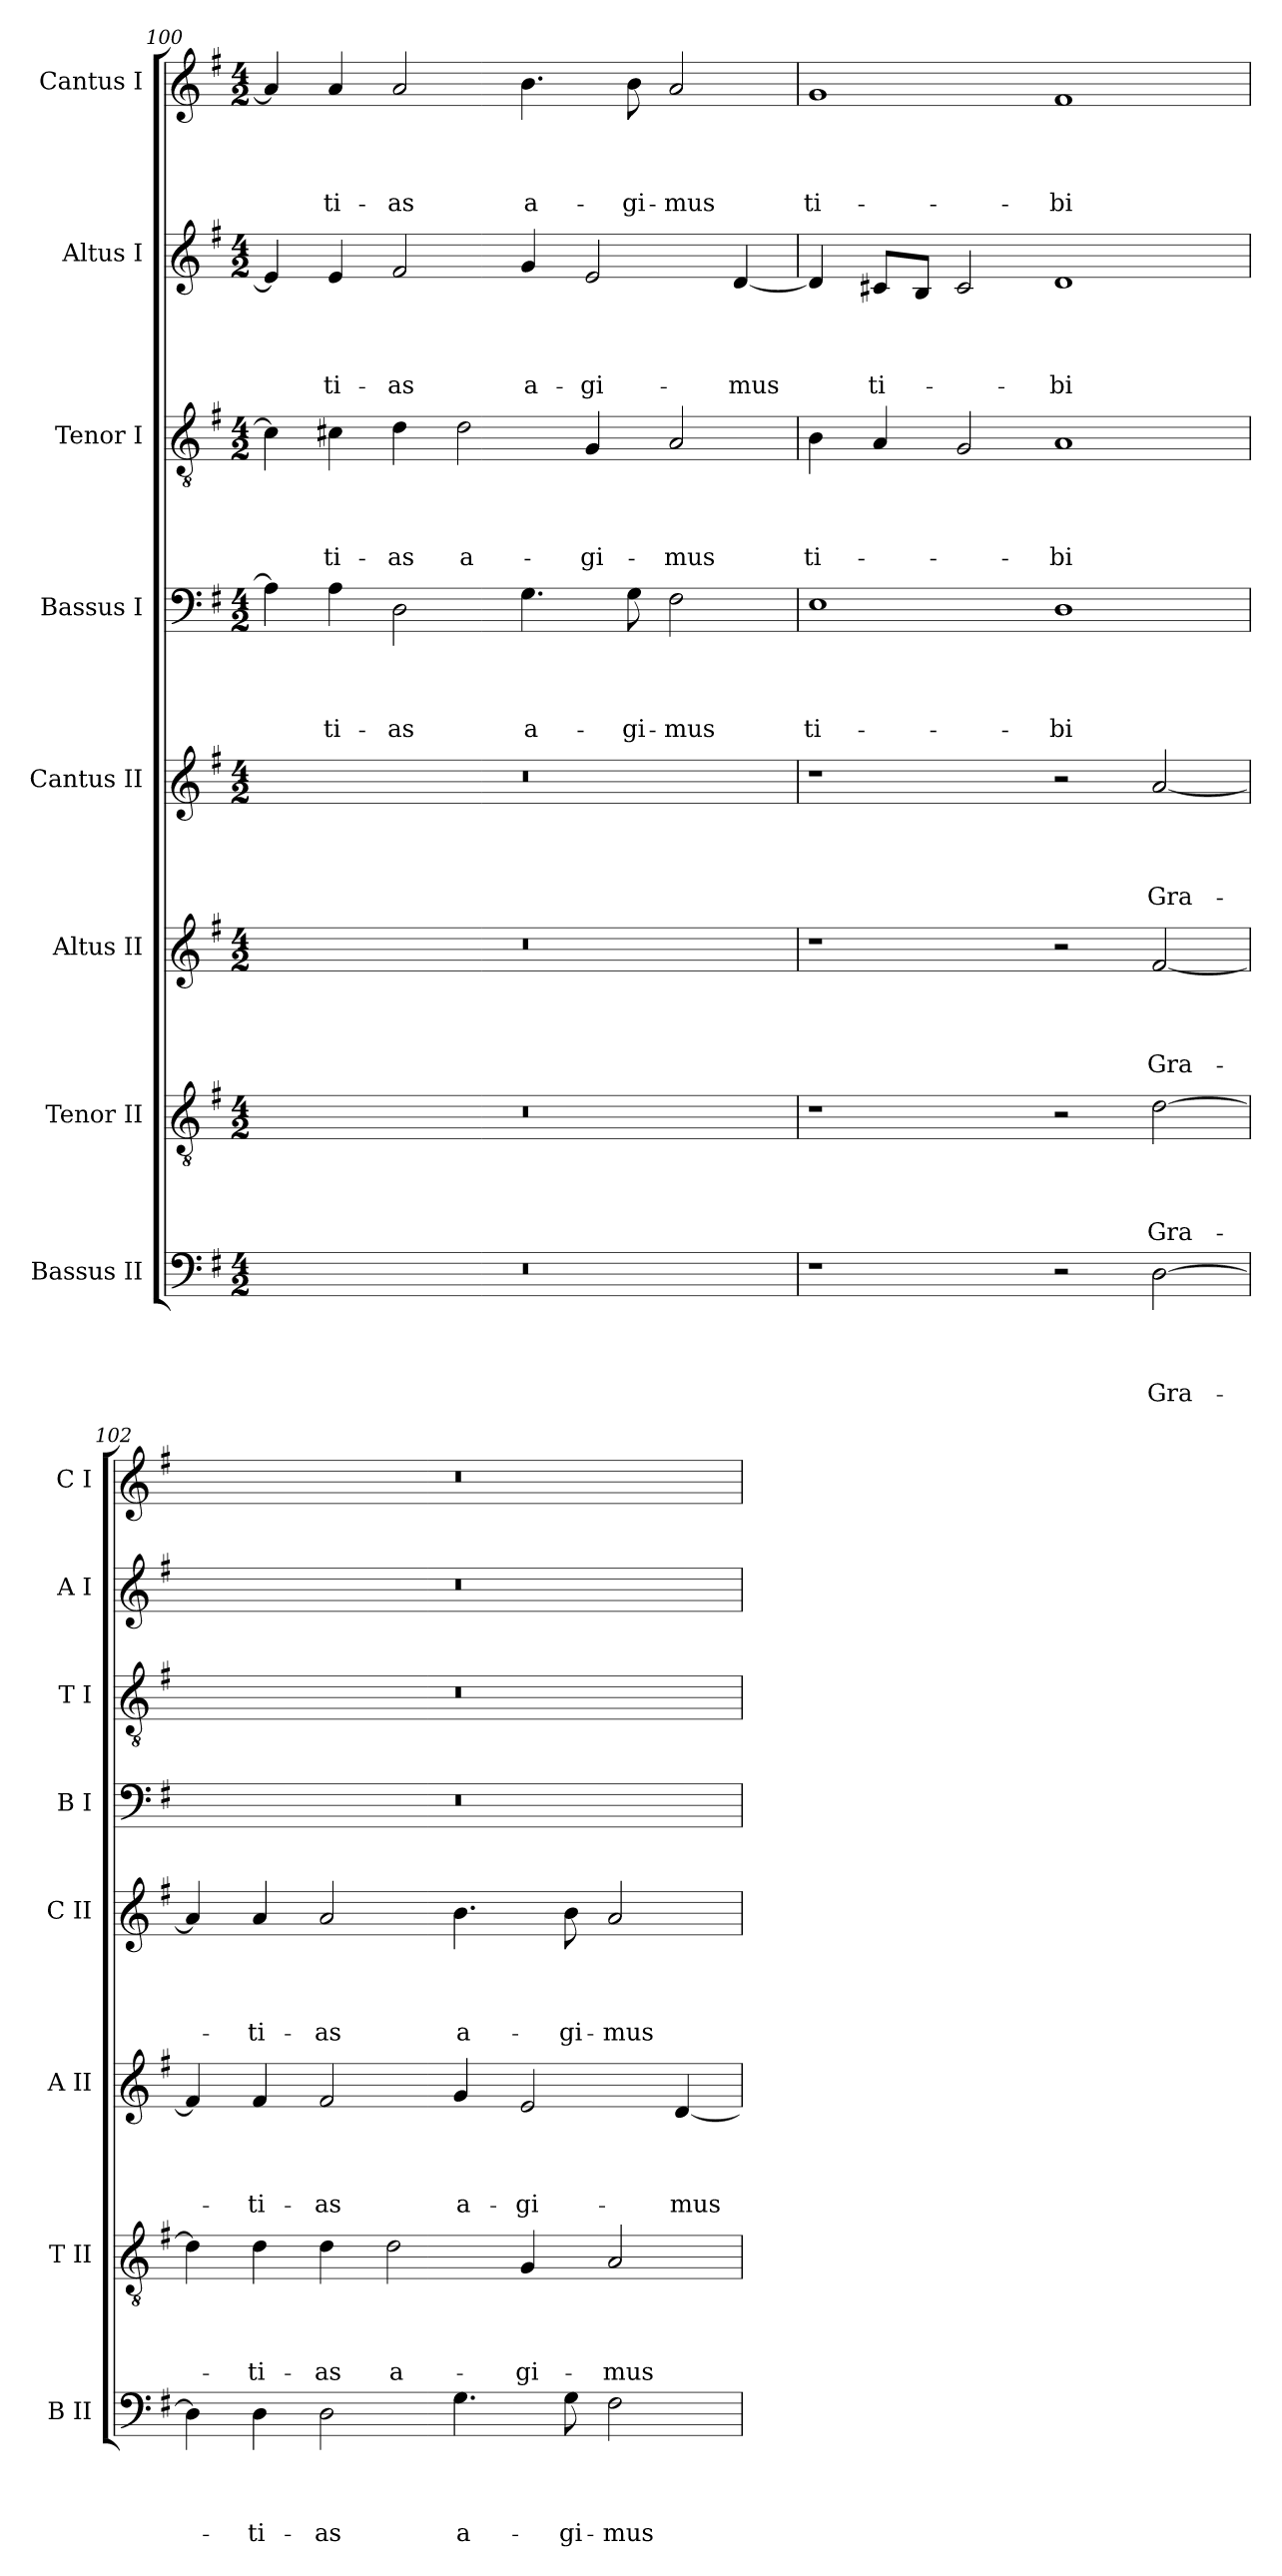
**kern	**text	**text	**text	**text	**kern	**text	**text	**text	**text	**kern	**text	**text	**text	**text	**kern	**text	**text	**text	**text	**kern	**text	**text	**text	**text	**kern	**text	**text	**text	**text	**kern	**text	**text	**text	**text	**kern	**text	**text	**text	**text
*part8	*part8	*part8	*part8	*part8	*part7	*part7	*part7	*part7	*part7	*part6	*part6	*part6	*part6	*part6	*part5	*part5	*part5	*part5	*part5	*part4	*part4	*part4	*part4	*part4	*part3	*part3	*part3	*part3	*part3	*part2	*part2	*part2	*part2	*part2	*part1	*part1	*part1	*part1	*part1
*staff8	*staff8	*staff8	*staff8	*staff8	*staff7	*staff7	*staff7	*staff7	*staff7	*staff6	*staff6	*staff6	*staff6	*staff6	*staff5	*staff5	*staff5	*staff5	*staff5	*staff4	*staff4	*staff4	*staff4	*staff4	*staff3	*staff3	*staff3	*staff3	*staff3	*staff2	*staff2	*staff2	*staff2	*staff2	*staff1	*staff1	*staff1	*staff1	*staff1
*I"Bassus II	*	*	*	*	*I"Tenor II	*	*	*	*	*I"Altus II	*	*	*	*	*I"Cantus II	*	*	*	*	*I"Bassus I	*	*	*	*	*I"Tenor I	*	*	*	*	*I"Altus I	*	*	*	*	*I"Cantus I	*	*	*	*
*I'B II	*	*	*	*	*I'T II	*	*	*	*	*I'A II	*	*	*	*	*I'C II	*	*	*	*	*I'B I	*	*	*	*	*I'T I	*	*	*	*	*I'A I	*	*	*	*	*I'C I	*	*	*	*
*clefF4	*	*	*	*	*clefGv2	*	*	*	*	*clefG2	*	*	*	*	*clefG2	*	*	*	*	*clefF4	*	*	*	*	*clefGv2	*	*	*	*	*clefG2	*	*	*	*	*clefG2	*	*	*	*
*k[f#]	*	*	*	*	*k[f#]	*	*	*	*	*k[f#]	*	*	*	*	*k[f#]	*	*	*	*	*k[f#]	*	*	*	*	*k[f#]	*	*	*	*	*k[f#]	*	*	*	*	*k[f#]	*	*	*	*
*G:	*	*	*	*	*G:	*	*	*	*	*G:	*	*	*	*	*G:	*	*	*	*	*G:	*	*	*	*	*G:	*	*	*	*	*G:	*	*	*	*	*G:	*	*	*	*
*M4/2	*	*	*	*	*M4/2	*	*	*	*	*M4/2	*	*	*	*	*M4/2	*	*	*	*	*M4/2	*	*	*	*	*M4/2	*	*	*	*	*M4/2	*	*	*	*	*M4/2	*	*	*	*
=100	=100	=100	=100	=100	=100	=100	=100	=100	=100	=100	=100	=100	=100	=100	=100	=100	=100	=100	=100	=100	=100	=100	=100	=100	=100	=100	=100	=100	=100	=100	=100	=100	=100	=100	=100	=100	=100	=100	=100
0r	.	.	.	.	0r	.	.	.	.	0r	.	.	.	.	0r	.	.	.	.	4A\]	.	.	.	.	4c#\]	.	.	.	.	4e/]	.	.	.	.	4a/]	.	.	.	.
!	!	!	!	!	!	!	!	!	!	!	!	!	!	!	!	!	!	!	!	!	!	!	!	!LO:LY:b	!	!	!	!	!	!	!	!	!	!	!	!	!	!	!
!	!	!	!	!	!	!	!	!	!	!	!	!	!	!	!	!	!	!	!	!	!	!	!	!	!	!	!	!	!LO:LY:b	!	!	!	!	!	!	!	!	!	!
!	!	!	!	!	!	!	!	!	!	!	!	!	!	!	!	!	!	!	!	!	!	!	!	!	!	!	!	!	!	!	!	!	!	!LO:LY:b	!	!	!	!	!
!	!	!	!	!	!	!	!	!	!	!	!	!	!	!	!	!	!	!	!	!	!	!	!	!	!	!	!	!	!	!	!	!	!	!	!	!	!	!	!LO:LY:b
.	.	.	.	.	.	.	.	.	.	.	.	.	.	.	.	.	.	.	.	4A\	.	.	.	-ti-	4c#X\	.	.	.	-ti-	4e/	.	.	.	-ti-	4a/	.	.	.	-ti-
!	!	!	!	!	!	!	!	!	!	!	!	!	!	!	!	!	!	!	!	!	!	!	!	!LO:LY:b	!	!	!	!	!	!	!	!	!	!	!	!	!	!	!
!	!	!	!	!	!	!	!	!	!	!	!	!	!	!	!	!	!	!	!	!	!	!	!	!	!	!	!	!	!LO:LY:b	!	!	!	!	!	!	!	!	!	!
!	!	!	!	!	!	!	!	!	!	!	!	!	!	!	!	!	!	!	!	!	!	!	!	!	!	!	!	!	!	!	!	!	!	!LO:LY:b	!	!	!	!	!
!	!	!	!	!	!	!	!	!	!	!	!	!	!	!	!	!	!	!	!	!	!	!	!	!	!	!	!	!	!	!	!	!	!	!	!	!	!	!	!LO:LY:b
.	.	.	.	.	.	.	.	.	.	.	.	.	.	.	.	.	.	.	.	2D\	.	.	.	-as	4d\	.	.	.	-as	2f#/	.	.	.	-as	2a/	.	.	.	-as
!	!	!	!	!	!	!	!	!	!	!	!	!	!	!	!	!	!	!	!	!	!	!	!	!	!	!	!	!	!LO:LY:b	!	!	!	!	!	!	!	!	!	!
.	.	.	.	.	.	.	.	.	.	.	.	.	.	.	.	.	.	.	.	.	.	.	.	.	2d\	.	.	.	a-	.	.	.	.	.	.	.	.	.	.
!	!	!	!	!	!	!	!	!	!	!	!	!	!	!	!	!	!	!	!	!	!	!	!	!LO:LY:b	!	!	!	!	!	!	!	!	!	!	!	!	!	!	!
!	!	!	!	!	!	!	!	!	!	!	!	!	!	!	!	!	!	!	!	!	!	!	!	!	!	!	!	!	!	!	!	!	!	!LO:LY:b	!	!	!	!	!
!	!	!	!	!	!	!	!	!	!	!	!	!	!	!	!	!	!	!	!	!	!	!	!	!	!	!	!	!	!	!	!	!	!	!	!	!	!	!	!LO:LY:b
.	.	.	.	.	.	.	.	.	.	.	.	.	.	.	.	.	.	.	.	4.G\	.	.	.	a-	.	.	.	.	.	4g/	.	.	.	a-	4.b\	.	.	.	a-
!	!	!	!	!	!	!	!	!	!	!	!	!	!	!	!	!	!	!	!	!	!	!	!	!	!	!	!	!	!LO:LY:b	!	!	!	!	!	!	!	!	!	!
!	!	!	!	!	!	!	!	!	!	!	!	!	!	!	!	!	!	!	!	!	!	!	!	!	!	!	!	!	!	!	!	!	!	!LO:LY:b	!	!	!	!	!
.	.	.	.	.	.	.	.	.	.	.	.	.	.	.	.	.	.	.	.	.	.	.	.	.	4G/	.	.	.	-gi-	2e/	.	.	.	-gi-	.	.	.	.	.
!	!	!	!	!	!	!	!	!	!	!	!	!	!	!	!	!	!	!	!	!	!	!	!	!LO:LY:b	!	!	!	!	!	!	!	!	!	!	!	!	!	!	!
!	!	!	!	!	!	!	!	!	!	!	!	!	!	!	!	!	!	!	!	!	!	!	!	!	!	!	!	!	!	!	!	!	!	!	!	!	!	!	!LO:LY:b
.	.	.	.	.	.	.	.	.	.	.	.	.	.	.	.	.	.	.	.	8G\	.	.	.	-gi-	.	.	.	.	.	.	.	.	.	.	8b\	.	.	.	-gi-
!	!	!	!	!	!	!	!	!	!	!	!	!	!	!	!	!	!	!	!	!	!	!	!	!LO:LY:b	!	!	!	!	!	!	!	!	!	!	!	!	!	!	!
!	!	!	!	!	!	!	!	!	!	!	!	!	!	!	!	!	!	!	!	!	!	!	!	!	!	!	!	!	!LO:LY:b	!	!	!	!	!	!	!	!	!	!
!	!	!	!	!	!	!	!	!	!	!	!	!	!	!	!	!	!	!	!	!	!	!	!	!	!	!	!	!	!	!	!	!	!	!	!	!	!	!	!LO:LY:b
.	.	.	.	.	.	.	.	.	.	.	.	.	.	.	.	.	.	.	.	2F#\	.	.	.	-mus	2A/	.	.	.	-mus	.	.	.	.	.	2a/	.	.	.	-mus
!	!	!	!	!	!	!	!	!	!	!	!	!	!	!	!	!	!	!	!	!	!	!	!	!	!	!	!	!	!	!	!	!	!	!LO:LY:b	!	!	!	!	!
.	.	.	.	.	.	.	.	.	.	.	.	.	.	.	.	.	.	.	.	.	.	.	.	.	.	.	.	.	.	[4d/	.	.	.	-mus	.	.	.	.	.
=101	=101	=101	=101	=101	=101	=101	=101	=101	=101	=101	=101	=101	=101	=101	=101	=101	=101	=101	=101	=101	=101	=101	=101	=101	=101	=101	=101	=101	=101	=101	=101	=101	=101	=101	=101	=101	=101	=101	=101
!	!	!	!	!	!	!	!	!	!	!	!	!	!	!	!	!	!	!	!	!	!	!	!	!LO:LY:b	!	!	!	!	!	!	!	!	!	!	!	!	!	!	!
!	!	!	!	!	!	!	!	!	!	!	!	!	!	!	!	!	!	!	!	!	!	!	!	!	!	!	!	!	!LO:LY:b	!	!	!	!	!	!	!	!	!	!
!	!	!	!	!	!	!	!	!	!	!	!	!	!	!	!	!	!	!	!	!	!	!	!	!	!	!	!	!	!	!	!	!	!	!	!	!	!	!	!LO:LY:b
1r	.	.	.	.	1r	.	.	.	.	1r	.	.	.	.	1r	.	.	.	.	1E	.	.	.	ti-	4B\	.	.	.	ti-	4d/]	.	.	.	.	1g	.	.	.	ti-
!	!	!	!	!	!	!	!	!	!	!	!	!	!	!	!	!	!	!	!	!	!	!	!	!	!	!	!	!	!	!	!	!	!	!LO:LY:b	!	!	!	!	!
.	.	.	.	.	.	.	.	.	.	.	.	.	.	.	.	.	.	.	.	.	.	.	.	.	4A/	.	.	.	.	8c#X/L	.	.	.	ti-	.	.	.	.	.
.	.	.	.	.	.	.	.	.	.	.	.	.	.	.	.	.	.	.	.	.	.	.	.	.	.	.	.	.	.	8B/J	.	.	.	.	.	.	.	.	.
.	.	.	.	.	.	.	.	.	.	.	.	.	.	.	.	.	.	.	.	.	.	.	.	.	2G/	.	.	.	.	2c#/	.	.	.	.	.	.	.	.	.
!	!	!	!	!	!	!	!	!	!	!	!	!	!	!	!	!	!	!	!	!	!	!	!	!LO:LY:b	!	!	!	!	!	!	!	!	!	!	!	!	!	!	!
!	!	!	!	!	!	!	!	!	!	!	!	!	!	!	!	!	!	!	!	!	!	!	!	!	!	!	!	!	!LO:LY:b	!	!	!	!	!	!	!	!	!	!
!	!	!	!	!	!	!	!	!	!	!	!	!	!	!	!	!	!	!	!	!	!	!	!	!	!	!	!	!	!	!	!	!	!	!LO:LY:b	!	!	!	!	!
!	!	!	!	!	!	!	!	!	!	!	!	!	!	!	!	!	!	!	!	!	!	!	!	!	!	!	!	!	!	!	!	!	!	!	!	!	!	!	!LO:LY:b
2r	.	.	.	.	2r	.	.	.	.	2r	.	.	.	.	2r	.	.	.	.	1D	.	.	.	-bi	1A	.	.	.	-bi	1d	.	.	.	-bi	1f#	.	.	.	-bi
!	!	!	!	!LO:LY:b	!	!	!	!	!	!	!	!	!	!	!	!	!	!	!	!	!	!	!	!	!	!	!	!	!	!	!	!	!	!	!	!	!	!	!
!	!	!	!	!	!	!	!	!	!LO:LY:b	!	!	!	!	!	!	!	!	!	!	!	!	!	!	!	!	!	!	!	!	!	!	!	!	!	!	!	!	!	!
!	!	!	!	!	!	!	!	!	!	!	!	!	!	!LO:LY:b	!	!	!	!	!	!	!	!	!	!	!	!	!	!	!	!	!	!	!	!	!	!	!	!	!
!	!	!	!	!	!	!	!	!	!	!	!	!	!	!	!	!	!	!	!LO:LY:b	!	!	!	!	!	!	!	!	!	!	!	!	!	!	!	!	!	!	!	!
[2D\	.	.	.	Gra-	[2d\	.	.	.	Gra-	[2f#/	.	.	.	Gra-	[2a/	.	.	.	Gra-	.	.	.	.	.	.	.	.	.	.	.	.	.	.	.	.	.	.	.	.
=102	=102	=102	=102	=102	=102	=102	=102	=102	=102	=102	=102	=102	=102	=102	=102	=102	=102	=102	=102	=102	=102	=102	=102	=102	=102	=102	=102	=102	=102	=102	=102	=102	=102	=102	=102	=102	=102	=102	=102
4D\]	.	.	.	.	4d\]	.	.	.	.	4f#/]	.	.	.	.	4a/]	.	.	.	.	0r	.	.	.	.	0r	.	.	.	.	0r	.	.	.	.	0r	.	.	.	.
!	!	!	!	!LO:LY:b	!	!	!	!	!	!	!	!	!	!	!	!	!	!	!	!	!	!	!	!	!	!	!	!	!	!	!	!	!	!	!	!	!	!	!
!	!	!	!	!	!	!	!	!	!LO:LY:b	!	!	!	!	!	!	!	!	!	!	!	!	!	!	!	!	!	!	!	!	!	!	!	!	!	!	!	!	!	!
!	!	!	!	!	!	!	!	!	!	!	!	!	!	!LO:LY:b	!	!	!	!	!	!	!	!	!	!	!	!	!	!	!	!	!	!	!	!	!	!	!	!	!
!	!	!	!	!	!	!	!	!	!	!	!	!	!	!	!	!	!	!	!LO:LY:b	!	!	!	!	!	!	!	!	!	!	!	!	!	!	!	!	!	!	!	!
4D\	.	.	.	-ti-	4d\	.	.	.	-ti-	4f#/	.	.	.	-ti-	4a/	.	.	.	-ti-	.	.	.	.	.	.	.	.	.	.	.	.	.	.	.	.	.	.	.	.
!	!	!	!	!LO:LY:b	!	!	!	!	!	!	!	!	!	!	!	!	!	!	!	!	!	!	!	!	!	!	!	!	!	!	!	!	!	!	!	!	!	!	!
!	!	!	!	!	!	!	!	!	!LO:LY:b	!	!	!	!	!	!	!	!	!	!	!	!	!	!	!	!	!	!	!	!	!	!	!	!	!	!	!	!	!	!
!	!	!	!	!	!	!	!	!	!	!	!	!	!	!LO:LY:b	!	!	!	!	!	!	!	!	!	!	!	!	!	!	!	!	!	!	!	!	!	!	!	!	!
!	!	!	!	!	!	!	!	!	!	!	!	!	!	!	!	!	!	!	!LO:LY:b	!	!	!	!	!	!	!	!	!	!	!	!	!	!	!	!	!	!	!	!
2D\	.	.	.	-as	4d\	.	.	.	-as	2f#/	.	.	.	-as	2a/	.	.	.	-as	.	.	.	.	.	.	.	.	.	.	.	.	.	.	.	.	.	.	.	.
!	!	!	!	!	!	!	!	!	!LO:LY:b	!	!	!	!	!	!	!	!	!	!	!	!	!	!	!	!	!	!	!	!	!	!	!	!	!	!	!	!	!	!
.	.	.	.	.	2d\	.	.	.	a-	.	.	.	.	.	.	.	.	.	.	.	.	.	.	.	.	.	.	.	.	.	.	.	.	.	.	.	.	.	.
!	!	!	!	!LO:LY:b	!	!	!	!	!	!	!	!	!	!	!	!	!	!	!	!	!	!	!	!	!	!	!	!	!	!	!	!	!	!	!	!	!	!	!
!	!	!	!	!	!	!	!	!	!	!	!	!	!	!LO:LY:b	!	!	!	!	!	!	!	!	!	!	!	!	!	!	!	!	!	!	!	!	!	!	!	!	!
!	!	!	!	!	!	!	!	!	!	!	!	!	!	!	!	!	!	!	!LO:LY:b	!	!	!	!	!	!	!	!	!	!	!	!	!	!	!	!	!	!	!	!
4.G\	.	.	.	a-	.	.	.	.	.	4g/	.	.	.	a-	4.b\	.	.	.	a-	.	.	.	.	.	.	.	.	.	.	.	.	.	.	.	.	.	.	.	.
!	!	!	!	!	!	!	!	!	!LO:LY:b	!	!	!	!	!	!	!	!	!	!	!	!	!	!	!	!	!	!	!	!	!	!	!	!	!	!	!	!	!	!
!	!	!	!	!	!	!	!	!	!	!	!	!	!	!LO:LY:b	!	!	!	!	!	!	!	!	!	!	!	!	!	!	!	!	!	!	!	!	!	!	!	!	!
.	.	.	.	.	4G/	.	.	.	-gi-	2e/	.	.	.	-gi-	.	.	.	.	.	.	.	.	.	.	.	.	.	.	.	.	.	.	.	.	.	.	.	.	.
!	!	!	!	!LO:LY:b	!	!	!	!	!	!	!	!	!	!	!	!	!	!	!	!	!	!	!	!	!	!	!	!	!	!	!	!	!	!	!	!	!	!	!
!	!	!	!	!	!	!	!	!	!	!	!	!	!	!	!	!	!	!	!LO:LY:b	!	!	!	!	!	!	!	!	!	!	!	!	!	!	!	!	!	!	!	!
8G\	.	.	.	-gi-	.	.	.	.	.	.	.	.	.	.	8b\	.	.	.	-gi-	.	.	.	.	.	.	.	.	.	.	.	.	.	.	.	.	.	.	.	.
!	!	!	!	!LO:LY:b	!	!	!	!	!	!	!	!	!	!	!	!	!	!	!	!	!	!	!	!	!	!	!	!	!	!	!	!	!	!	!	!	!	!	!
!	!	!	!	!	!	!	!	!	!LO:LY:b	!	!	!	!	!	!	!	!	!	!	!	!	!	!	!	!	!	!	!	!	!	!	!	!	!	!	!	!	!	!
!	!	!	!	!	!	!	!	!	!	!	!	!	!	!	!	!	!	!	!LO:LY:b	!	!	!	!	!	!	!	!	!	!	!	!	!	!	!	!	!	!	!	!
2F#\	.	.	.	-mus	2A/	.	.	.	-mus	.	.	.	.	.	2a/	.	.	.	-mus	.	.	.	.	.	.	.	.	.	.	.	.	.	.	.	.	.	.	.	.
!	!	!	!	!	!	!	!	!	!	!	!	!	!	!LO:LY:b	!	!	!	!	!	!	!	!	!	!	!	!	!	!	!	!	!	!	!	!	!	!	!	!	!
.	.	.	.	.	.	.	.	.	.	[4d/	.	.	.	-mus	.	.	.	.	.	.	.	.	.	.	.	.	.	.	.	.	.	.	.	.	.	.	.	.	.
=	=	=	=	=	=	=	=	=	=	=	=	=	=	=	=	=	=	=	=	=	=	=	=	=	=	=	=	=	=	=	=	=	=	=	=	=	=	=	=
*-	*-	*-	*-	*-	*-	*-	*-	*-	*-	*-	*-	*-	*-	*-	*-	*-	*-	*-	*-	*-	*-	*-	*-	*-	*-	*-	*-	*-	*-	*-	*-	*-	*-	*-	*-	*-	*-	*-	*-
